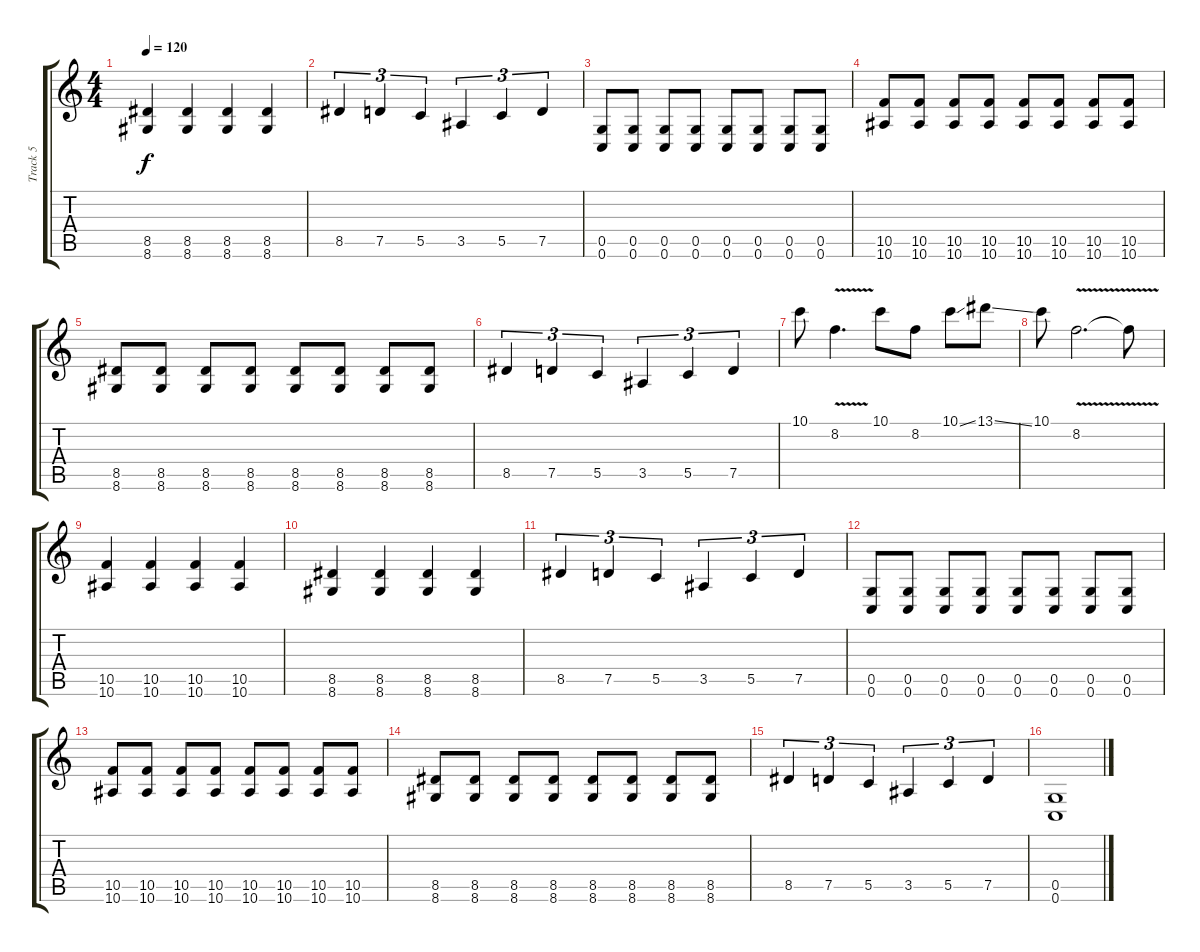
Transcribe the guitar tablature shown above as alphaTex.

\track ("Track 5" "Track 5") {instrument distortionguitar}
\staff {score tabs}
\tuning (D4 A3 F3 C3 G2 C2) {hide}
\ts (4 4)
\tempo 120
\clef g2
\ks c
(8.5 8.6).4{dy f} (8.5 8.6).4 (8.5 8.6).4 (8.5 8.6).4 |
8.5.4{tu (3 2)} 7.5.4{tu (3 2)} 5.5.4{tu (3 2)} 3.5.4{tu (3 2)} 5.5.4{tu (3 2)} 7.5.4{tu (3 2)} |
(0.5 0.6).8 (0.5 0.6).8 (0.5 0.6).8 (0.5 0.6).8 (0.5 0.6).8 (0.5 0.6).8 (0.5 0.6).8 (0.5 0.6).8 |
(10.5 10.6).8 (10.5 10.6).8 (10.5 10.6).8 (10.5 10.6).8 (10.5 10.6).8 (10.5 10.6).8 (10.5 10.6).8 (10.5 10.6).8 |
(8.5 8.6).8 (8.5 8.6).8 (8.5 8.6).8 (8.5 8.6).8 (8.5 8.6).8 (8.5 8.6).8 (8.5 8.6).8 (8.5 8.6).8 |
8.5.4{tu (3 2)} 7.5.4{tu (3 2)} 5.5.4{tu (3 2)} 3.5.4{tu (3 2)} 5.5.4{tu (3 2)} 7.5.4{tu (3 2)} |
10.1.8 8.2{v}.4{d} 10.1.8 8.2.8 10.1{ss}.8 13.1{ss}.8 |
10.1.8 8.2{v}.2{d} 8.2{t}.8 |
(10.5 10.6).4 (10.5 10.6).4 (10.5 10.6).4 (10.5 10.6).4 |
(8.5 8.6).4 (8.5 8.6).4 (8.5 8.6).4 (8.5 8.6).4 |
8.5.4{tu (3 2)} 7.5.4{tu (3 2)} 5.5.4{tu (3 2)} 3.5.4{tu (3 2)} 5.5.4{tu (3 2)} 7.5.4{tu (3 2)} |
(0.5 0.6).8 (0.5 0.6).8 (0.5 0.6).8 (0.5 0.6).8 (0.5 0.6).8 (0.5 0.6).8 (0.5 0.6).8 (0.5 0.6).8 |
(10.5 10.6).8 (10.5 10.6).8 (10.5 10.6).8 (10.5 10.6).8 (10.5 10.6).8 (10.5 10.6).8 (10.5 10.6).8 (10.5 10.6).8 |
(8.5 8.6).8 (8.5 8.6).8 (8.5 8.6).8 (8.5 8.6).8 (8.5 8.6).8 (8.5 8.6).8 (8.5 8.6).8 (8.5 8.6).8 |
8.5.4{tu (3 2)} 7.5.4{tu (3 2)} 5.5.4{tu (3 2)} 3.5.4{tu (3 2)} 5.5.4{tu (3 2)} 7.5.4{tu (3 2)} |
(0.5 0.6).1
